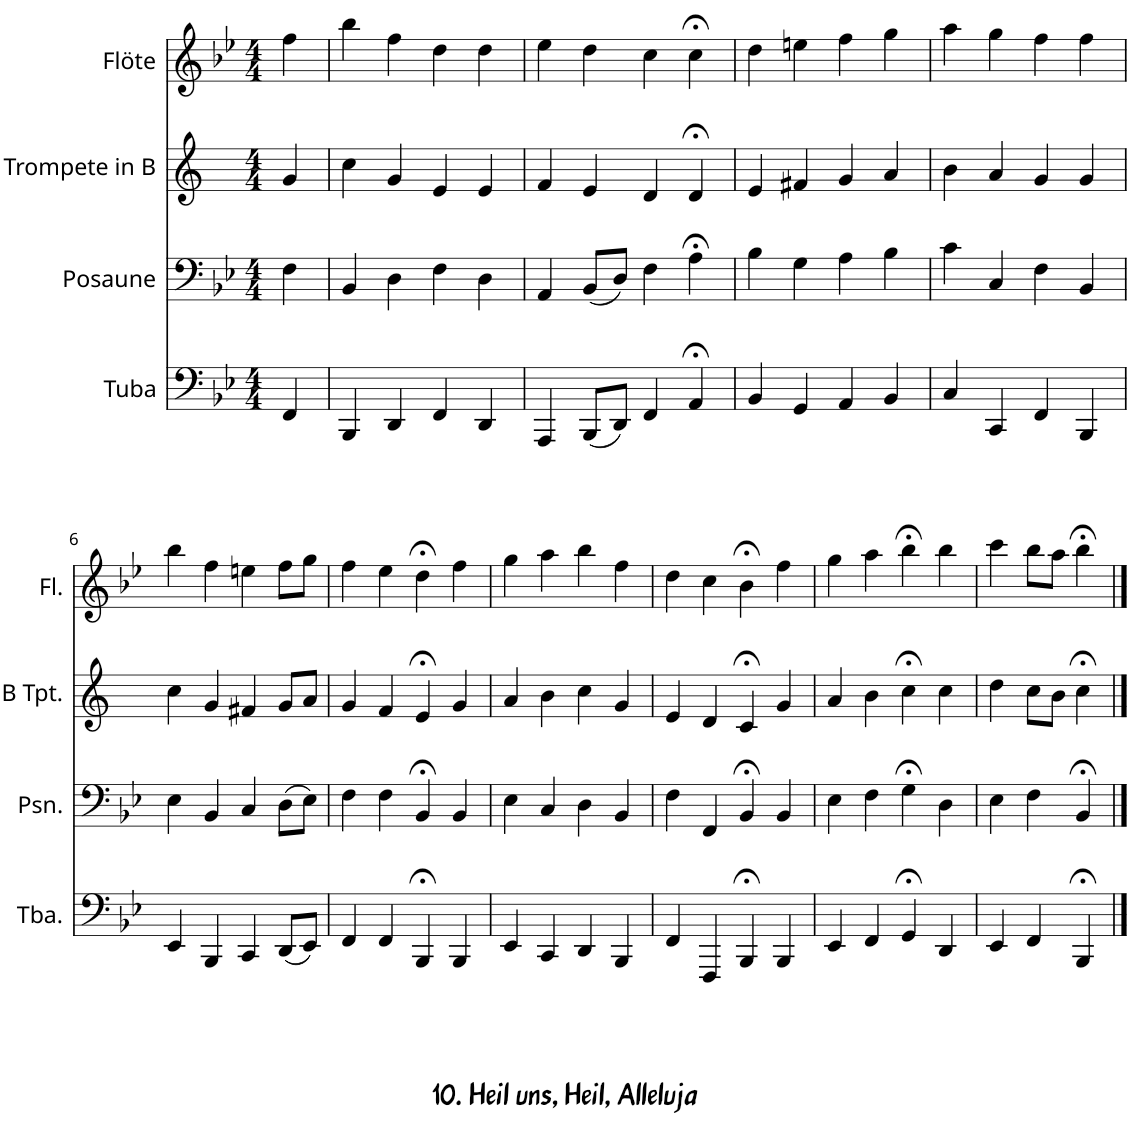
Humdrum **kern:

**kern	**kern	**kern	**kern
*part4	*part3	*part2	*part1
*staff4	*staff3	*staff2	*staff1
*I"Tuba	*I"Posaune	*I"Trompete in B	*I"Flöte
*I'Tba.	*I'Psn.	*	*I'Fl.
!!LO:PB:g=z
*clefF4	*clefF4	*clefG2	*clefG2
*	*	*Trd1c2	*
*k[b-e-]	*k[b-e-]	*k[]	*k[b-e-]
*M4/4	*M4/4	*M4/4	*M4/4
=1	=1	=1	=1
4FF/	4F\	4g/	4ff\
=2	=2	=2	=2
4BBB-/	4BB-/	4cc\	4bb-\
4DD/	4D\	4g/	4ff\
4FF/	4F\	4e/	4dd\
4DD/	4D\	4e/	4dd\
=3	=3	=3	=3
4AAA/	4AA/	4f/	4ee-\
(8BBB-/L	(8BB-/L	4e/	4dd\
8DD/J)	8D/J)	.	.
4FF/	4F\	4d/	4cc\
4AA;</	4A;<\	4d;</	4cc;<\
=4	=4	=4	=4
4BB-/	4B-\	4e/	4dd\
4GG/	4G\	4f#X/	4een\
4AA/	4A\	4g/	4ff\
4BB-/	4B-\	4a/	4gg\
=5	=5	=5	=5
4C/	4c\	4b\	4aa\
4CC/	4C/	4a/	4gg\
4FF/	4F\	4g/	4ff\
4BBB-/	4BB-/	4g/	4ff\
!!LO:LB:g=z
=6	=6	=6	=6
4EE-/	4E-\	4cc\	4bb-\
4BBB-/	4BB-/	4g/	4ff\
4CC/	4C/	4f#X/	4een\
(8DD/L	(8D\L	8g/L	8ff\L
8EE-/J)	8E-\J)	8a/J	8gg\J
=7	=7	=7	=7
4FF/	4F\	4g/	4ff\
4FF/	4F\	4f/	4ee-\
4BBB-;</	4BB-;</	4e;</	4dd;<\
4BBB-/	4BB-/	4g/	4ff\
=8	=8	=8	=8
4EE-/	4E-\	4a/	4gg\
4CC/	4C/	4b\	4aa\
4DD/	4D\	4cc\	4bb-\
4BBB-/	4BB-/	4g/	4ff\
=9	=9	=9	=9
4FF/	4F\	4e/	4dd\
4FFF/	4FF/	4d/	4cc\
4BBB-;</	4BB-;</	4c;</	4b-;<\
4BBB-/	4BB-/	4g/	4ff\
=10	=10	=10	=10
4EE-/	4E-\	4a/	4gg\
4FF/	4F\	4b\	4aa\
4GG;</	4G;<\	4cc;<\	4bb-;<\
4DD/	4D\	4cc\	4bb-\
=11	=11	=11	=11
4EE-/	4E-\	4dd\	4ccc\
4FF/	4F\	8cc\L	8bb-\L
.	.	8b\J	8aa\J
4BBB-;</	4BB-;</	4cc;<\	4bb-;<\
==	==	==	==
*-	*-	*-	*-
